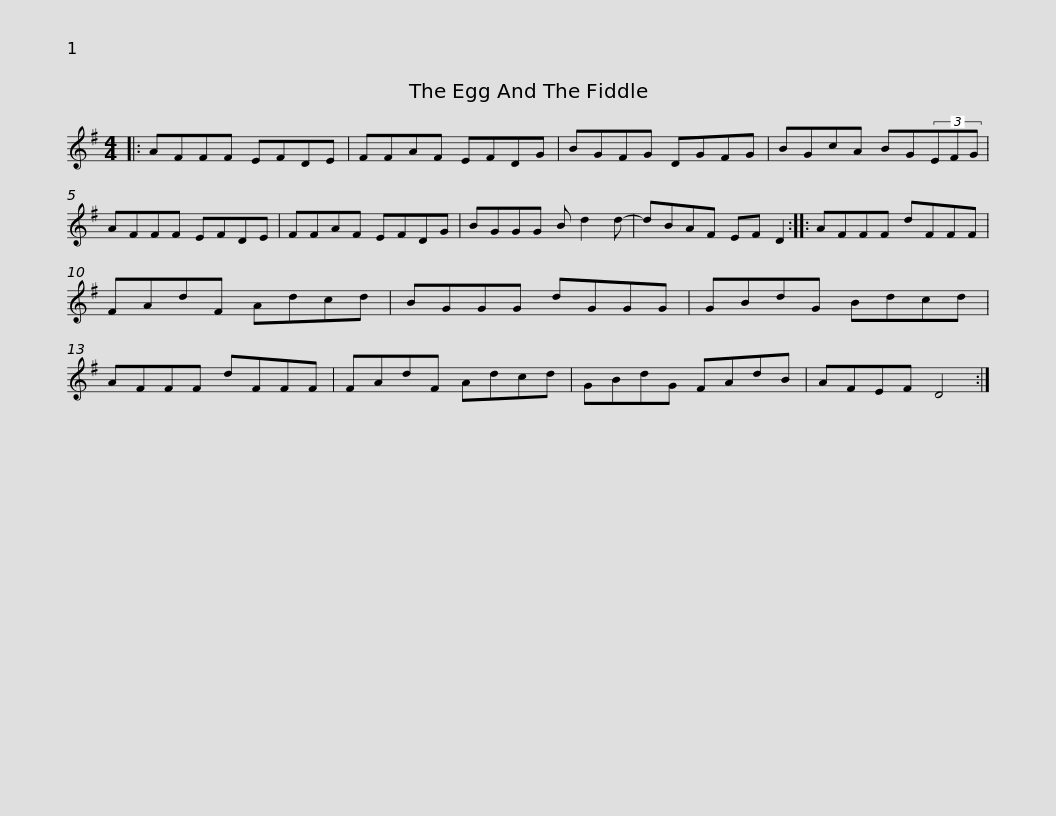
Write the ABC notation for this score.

X:1
L:1/8
M:4/4
I:linebreak $
K:G
V:1 treble
V:1
|: AFFF EFDE | FFAF EFDG | BGFG DGFG | BGcA BG(3EFG | AFFF EFDE |$ %5
 FFAF EFDG | BGGG B d2 d- | dBAF EF D2 :: AFFF dFFF | FAdF Adcd |$ %10
 BGGG dGGG | GBdG Bdcd | AFFF dFFF | FAdF Adcd | GBdG FAdB | %15
 AFEF D4 :| %16
